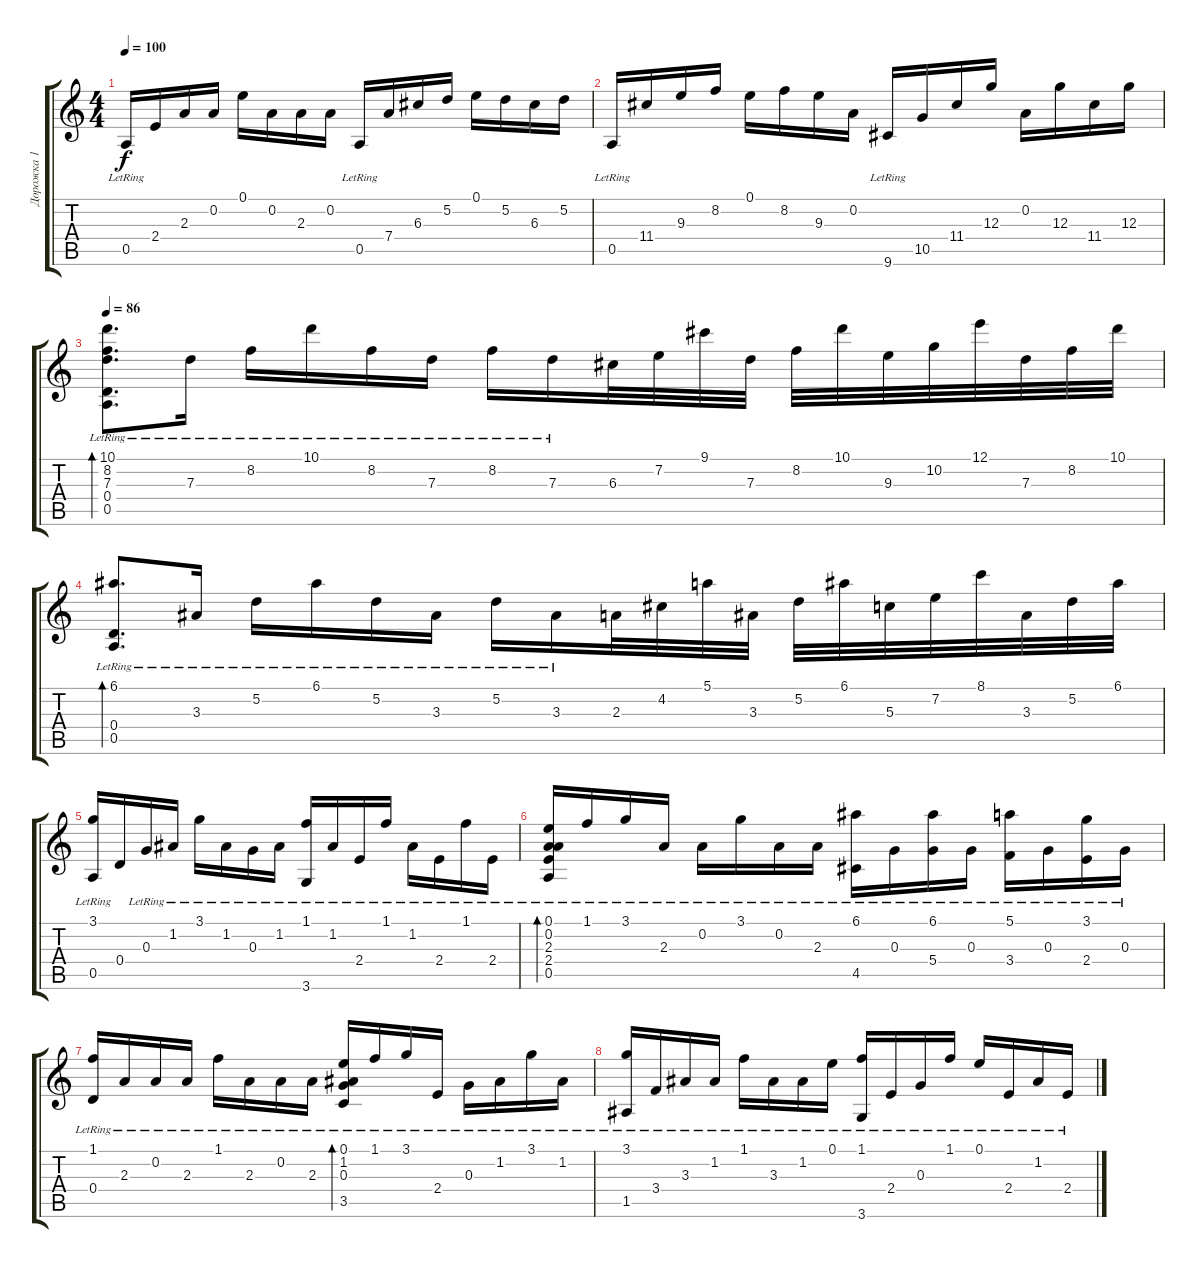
\track ("Дорожка 1" "Дорожка 1") {instrument acousticguitarsteel}
\staff {score tabs}
\tuning (E4 A3 G3 D3 A2 E2) {hide}
\ts (4 4)
\tempo 100
\clef g2
\ks c
0.5{lr}.16{dy f} 2.4.16 2.3.16 0.2.16 0.1.16 0.2.16 2.3.16 0.2.16 0.5{lr}.16 7.4.16 6.3.16 5.2.16 0.1.16 5.2.16 6.3.16 5.2.16 |
0.5{lr}.16 11.4.16 9.3.16 8.2.16 0.1.16 8.2.16 9.3.16 0.2.16 9.6{lr}.16 10.5.16 11.4.16 12.3.16 0.2.16 12.3.16 11.4.16 12.3.16 |
\tempo 86
(10.1{lr} 8.2 7.3 0.4{lr} 0.5{lr}).8{d bd 480} 7.3{lr}.16 8.2{lr}.16 10.1{lr}.16 8.2{lr}.16 7.3{lr}.16 8.2{lr}.16 7.3{lr}.16 6.3.32 7.2.32 9.1.32 7.3.32 8.2.32 10.1.32 9.3.32 10.2.32 12.1.32 7.3.32 8.2.32 10.1.32 |
(6.1 0.4{lr} 0.5{lr}).8{d bd 480} 3.3{lr}.16 5.2{lr}.16 6.1{lr}.16 5.2{lr}.16 3.3{lr}.16 5.2{lr}.16 3.3{lr}.16 2.3.32 4.2.32 5.1.32 3.3.32 5.2.32 6.1.32 5.3.32 7.2.32 8.1.32 3.3.32 5.2.32 6.1.32 |
(3.1{lr} 0.5{lr}).16 0.4.16 0.3{lr}.16 1.2{lr}.16 3.1{lr}.16 1.2{lr}.16 0.3{lr}.16 1.2{lr}.16 (1.1{lr} 3.6{lr}).16 1.2{lr}.16 2.4{lr}.16 1.1{lr}.16 1.2{lr}.16 2.4{lr}.16 1.1{lr}.16 2.4{lr}.16 |
(0.1{lr} 0.2{lr} 2.3{lr} 2.4{lr} 0.5{lr}).16{bd 480} 1.1{lr}.16 3.1{lr}.16 2.3{lr}.16 0.2{lr}.16 3.1{lr}.16 0.2{lr}.16 2.3{lr}.16 (6.1{lr} 4.5{lr}).16 0.3{lr}.16 (6.1{lr} 5.4).16 0.3{lr}.16 (5.1{lr} 3.4).16 0.3{lr}.16 (3.1{lr} 2.4).16 0.3{lr}.16 |
(1.1{lr} 0.4{lr}).16 2.3{lr}.16 0.2{lr}.16 2.3{lr}.16 1.1{lr}.16 2.3{lr}.16 0.2{lr}.16 2.3{lr}.16 (0.1 1.2 0.3 3.5{lr}).16{bd 480} 1.1{lr}.16 3.1{lr}.16 2.4{lr}.16 0.3{lr}.16 1.2{lr}.16 3.1{lr}.16 1.2{lr}.16 |
(3.1 1.5{lr}).16 3.4{lr}.16 3.3{lr}.16 1.2{lr}.16 1.1{lr}.16 3.3{lr}.16 1.2{lr}.16 0.1{lr}.16 (1.1{lr} 3.6{lr}).16 2.4{lr}.16 0.3{lr}.16 1.1{lr}.16 0.1{lr}.16 2.4{lr}.16 1.2{lr}.16 2.4{lr}.16
